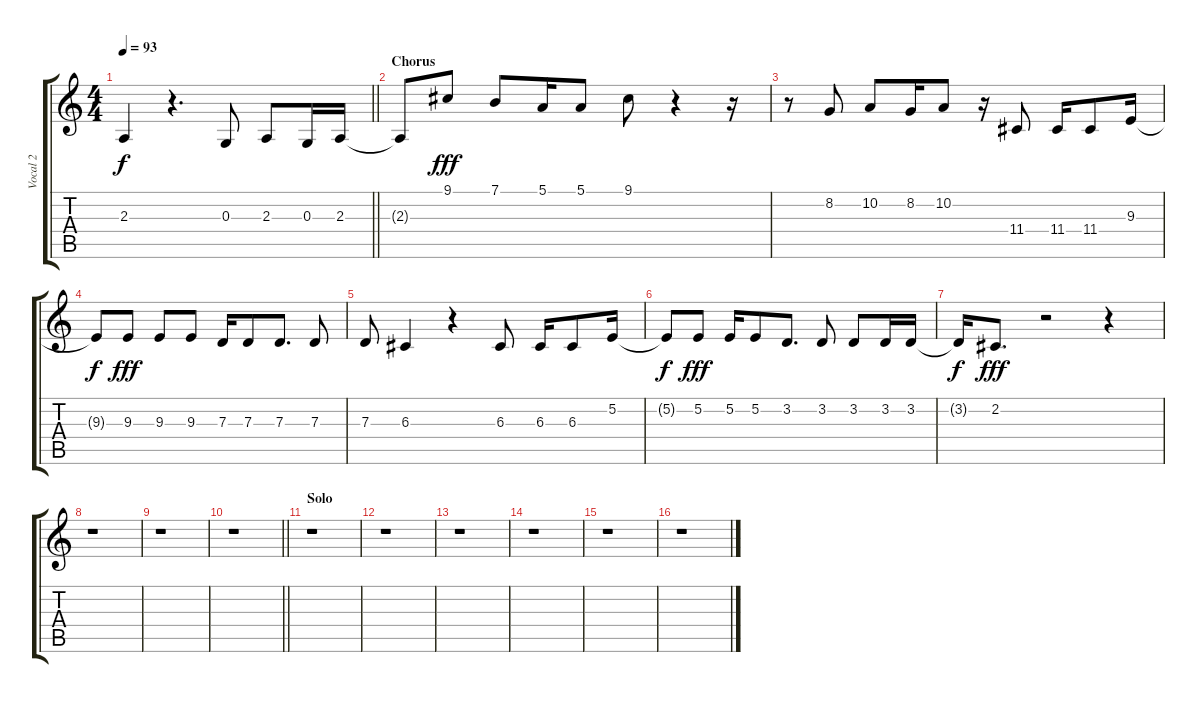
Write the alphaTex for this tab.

\track ("Vocal 2" "Vocal 2") {instrument sopranosax}
\staff {score tabs}
\tuning (E4 B3 G3 D3 A2 E2) {hide}
\ts (4 4)
\tempo 93
\clef g2
\barLineRight lightlight
\ks c
2.3{t}.4{dy f} r.4{d} 0.3.8 2.3.8 0.3.16 2.3.16 |
\section ("" "Chorus")
2.3{t}.8 9.1.8{dy fff} 7.1.8 5.1.16 5.1.8 9.1.8 r.4 r.16 |
r.8 8.2.8 10.2.8 8.2.16 10.2.8 r.16 11.4.8 11.4.16 11.4.8 9.3.16 |
9.3{t}.8{dy f} 9.3.8{dy fff} 9.3.8 9.3.8 7.3.16 7.3.8 7.3.8{d} 7.3.8 |
7.3.8 6.3.4 r.4 6.3.8 6.3.16 6.3.8 5.2.16 |
5.2{t}.8{dy f} 5.2.8{dy fff} 5.2.16 5.2.8 3.2.8{d} 3.2.8 3.2.8 3.2.16 3.2.16 |
3.2{t}.16{dy f} 2.2.8{d dy fff} r.2 r.4 |
r.1 |
r.1 |
\barLineRight lightlight
r.1 |
\section ("" "Solo")
r.1 |
r.1 |
r.1 |
r.1 |
r.1 |
r.1
